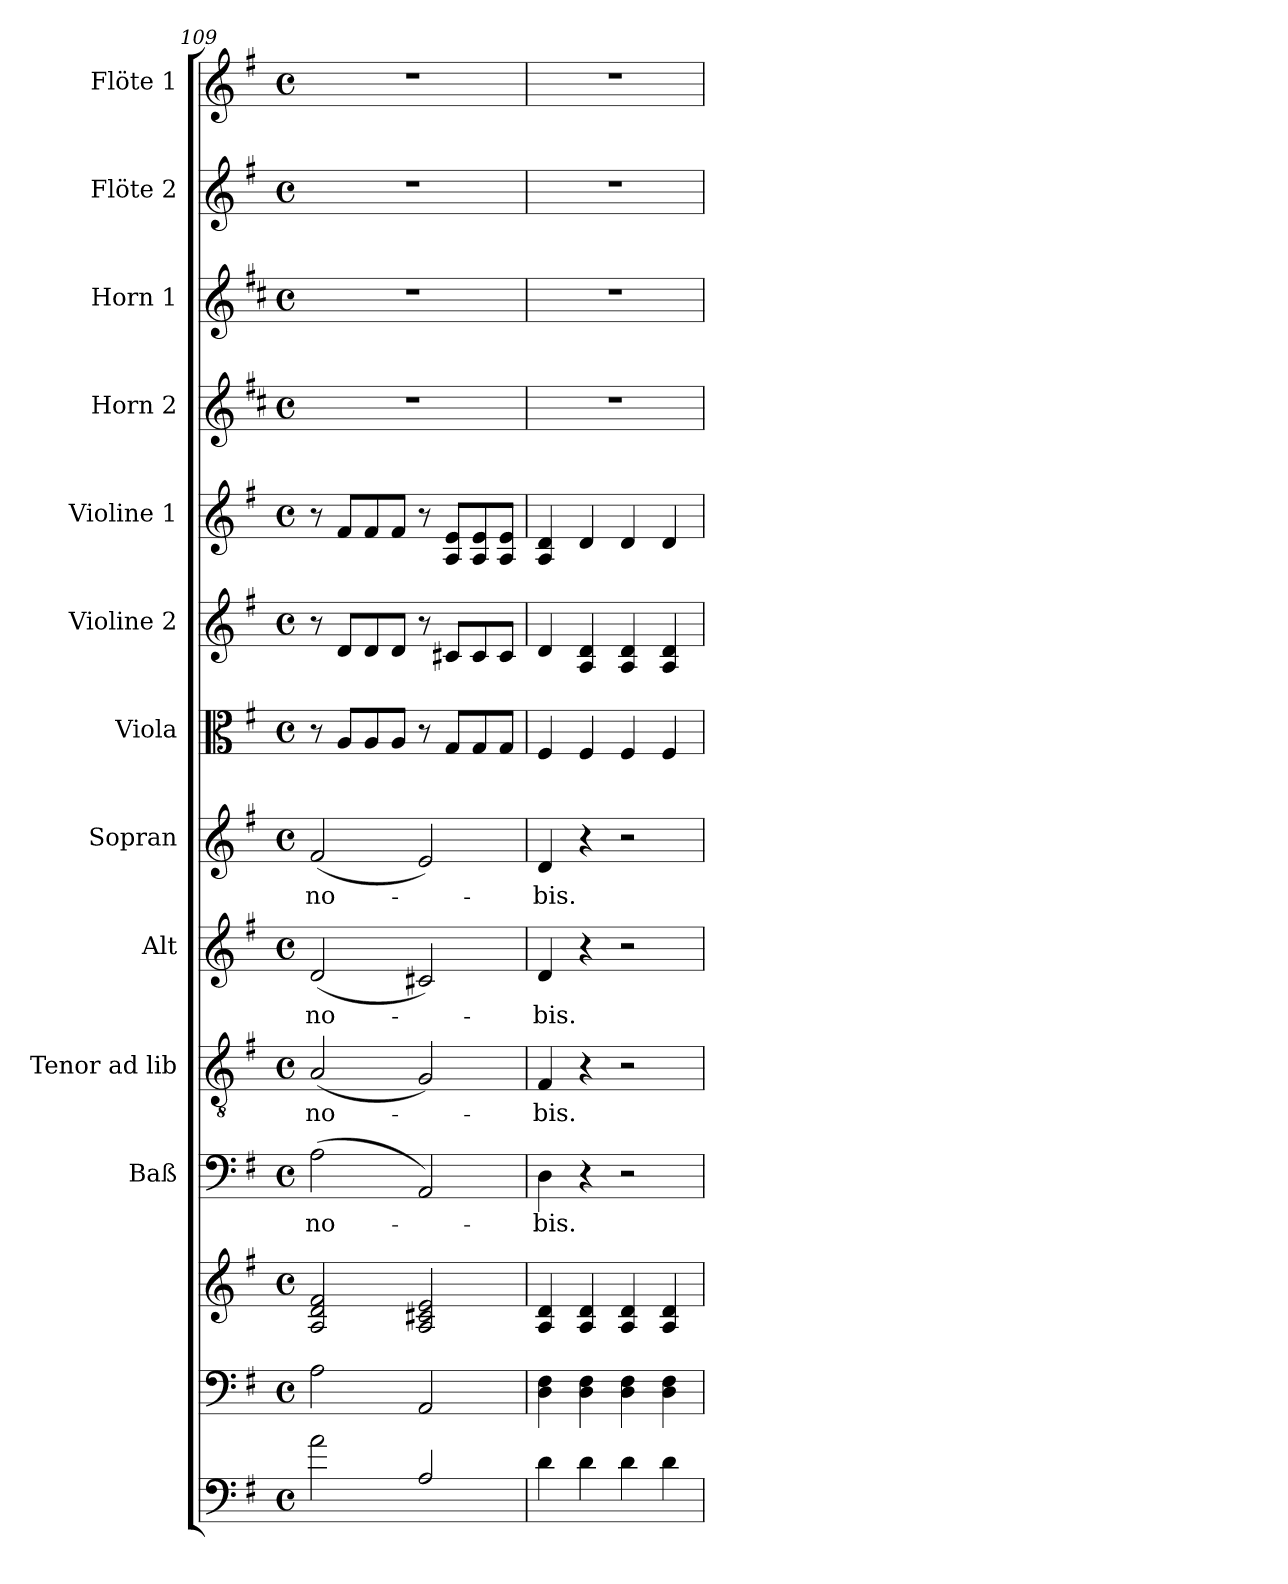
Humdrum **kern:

**kern	**kern	**kern	**kern	**text	**kern	**text	**kern	**text	**kern	**text	**kern	**kern	**kern	**kern	**kern	**kern	**kern
*part13	*part12	*part12	*part11	*part11	*part10	*part10	*part9	*part9	*part8	*part8	*part7	*part6	*part5	*part4	*part3	*part2	*part1
*staff14	*staff13	*staff12	*staff11	*staff11	*staff10	*staff10	*staff9	*staff9	*staff8	*staff8	*staff7	*staff6	*staff5	*staff4	*staff3	*staff2	*staff1
*	*	*	*I"Baß	*	*I"Tenor ad lib	*	*I"Alt	*	*I"Sopran	*	*I"Viola	*I"Violine 2	*I"Violine 1	*I"Horn 2	*I"Horn 1	*I"Flöte 2	*I"Flöte 1
*	*	*	*I'Baß	*	*I'Ten	*	*I'Alt	*	*I'Sop	*	*I'Vla.	*I'Vln. 2	*I'Vln. 1	*I'Hrn. 2	*I'Hrn. 1	*I'Fl. 2	*I'Fl. 1
*clefF4	*clefF4	*clefG2	*clefF4	*	*clefGv2	*	*clefG2	*	*clefG2	*	*clefC3	*clefG2	*clefG2	*clefG2	*clefG2	*clefG2	*clefG2
*ITrd7c12	*	*	*	*	*	*	*	*	*	*	*	*	*	*ITrd4c7	*ITrd4c7	*	*
*k[f#]	*k[f#]	*k[f#]	*k[f#]	*	*k[f#]	*	*k[f#]	*	*k[f#]	*	*k[f#]	*k[f#]	*k[f#]	*k[f#]	*k[f#]	*k[f#]	*k[f#]
*G:	*G:	*G:	*G:	*	*G:	*	*G:	*	*G:	*	*G:	*G:	*G:	*G:	*G:	*G:	*G:
*M4/4	*M4/4	*M4/4	*M4/4	*	*M4/4	*	*M4/4	*	*M4/4	*	*M4/4	*M4/4	*M4/4	*M4/4	*M4/4	*M4/4	*M4/4
*met(c)	*met(c)	*met(c)	*met(c)	*	*met(c)	*	*met(c)	*	*met(c)	*	*met(c)	*met(c)	*met(c)	*met(c)	*met(c)	*met(c)	*met(c)
=109	=109	=109	=109	=109	=109	=109	=109	=109	=109	=109	=109	=109	=109	=109	=109	=109	=109
!	!	!	!	!LO:LY:b	!	!LO:LY:b	!	!LO:LY:b	!	!LO:LY:b	!	!	!	!	!	!	!
2A\	2A\	2A/ 2d/ 2f#/	(>2A\	no-	(<2A/	no-	(<2d/	no-	(<2f#/	no-	8r	8r	8r	1r	1r	1r	1r
.	.	.	.	.	.	.	.	.	.	.	8A/L	8d/L	8f#/L	.	.	.	.
.	.	.	.	.	.	.	.	.	.	.	8A/	8d/	8f#/	.	.	.	.
.	.	.	.	.	.	.	.	.	.	.	8A/J	8d/J	8f#/J	.	.	.	.
2AA/	2AA/	2A/ 2c#X/ 2e/	2AA/)	.	2G/)	.	2c#X/)	.	2e/)	.	8r	8r	8r	.	.	.	.
.	.	.	.	.	.	.	.	.	.	.	8G/L	8c#X/L	8A/ 8e/L	.	.	.	.
.	.	.	.	.	.	.	.	.	.	.	8G/	8c#/	8A/ 8e/	.	.	.	.
.	.	.	.	.	.	.	.	.	.	.	8G/J	8c#/J	8A/ 8e/J	.	.	.	.
=110	=110	=110	=110	=110	=110	=110	=110	=110	=110	=110	=110	=110	=110	=110	=110	=110	=110
!	!	!	!	!LO:LY:b	!	!LO:LY:b	!	!LO:LY:b	!	!LO:LY:b	!	!	!	!	!	!	!
4D\	4D\ 4F#\	4A/ 4d/	4D\	-bis.	4F#/	-bis.	4d/	-bis.	4d/	-bis.	4F#/	4d/	4A/ 4d/	1r	1r	1r	1r
4D\	4D\ 4F#\	4A/ 4d/	4r	.	4r	.	4r	.	4r	.	4F#/	4A/ 4d/	4d/	.	.	.	.
4D\	4D\ 4F#\	4A/ 4d/	2r	.	2r	.	2r	.	2r	.	4F#/	4A/ 4d/	4d/	.	.	.	.
4D\	4D\ 4F#\	4A/ 4d/	.	.	.	.	.	.	.	.	4F#/	4A/ 4d/	4d/	.	.	.	.
=	=	=	=	=	=	=	=	=	=	=	=	=	=	=	=	=	=
*-	*-	*-	*-	*-	*-	*-	*-	*-	*-	*-	*-	*-	*-	*-	*-	*-	*-
